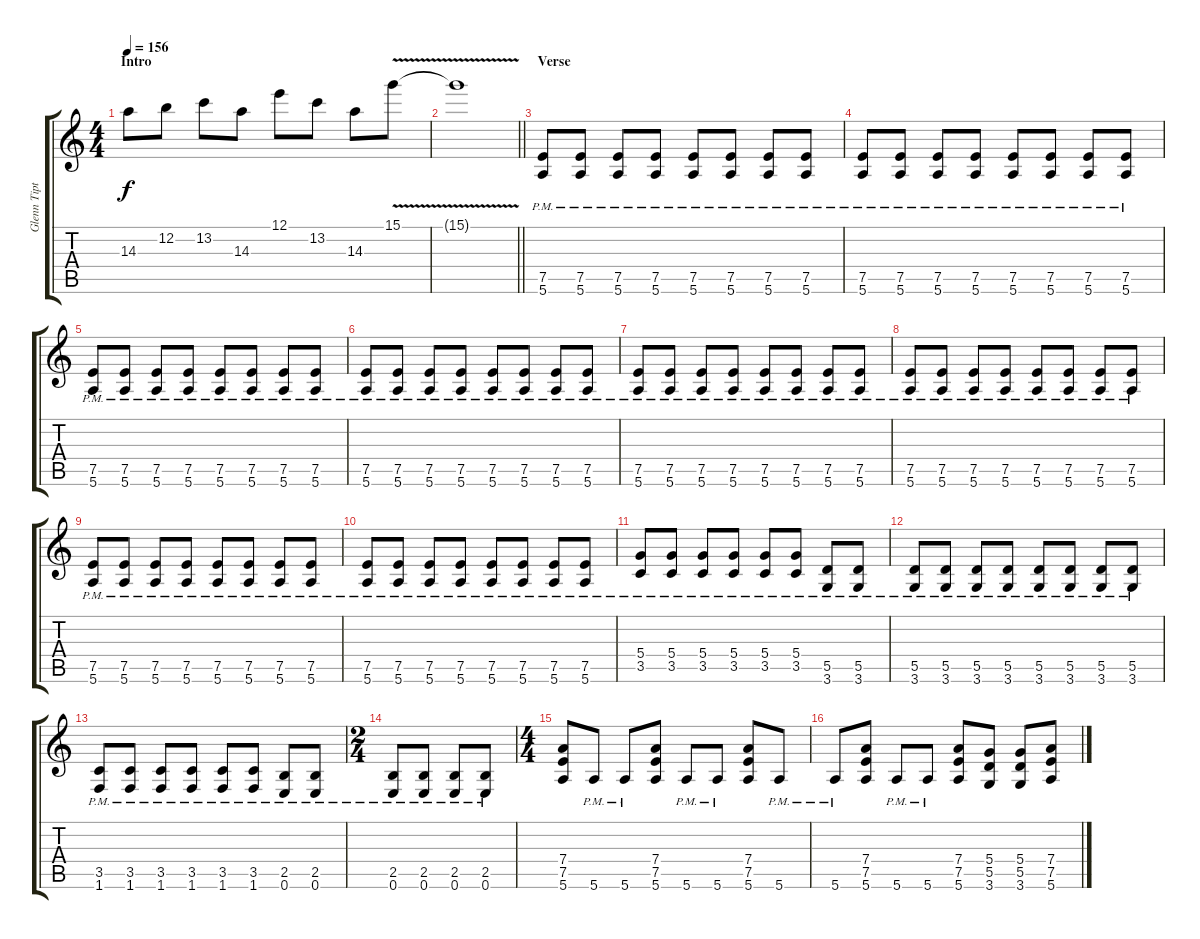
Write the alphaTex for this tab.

\track ("Glenn Tipton" "Glenn Tipt") {instrument overdrivenguitar}
\staff {score tabs}
\tuning (E4 B3 G3 D3 A2 E2) {hide}
\ts (4 4)
\section ("" "Intro")
\tempo 156
\clef g2
\ks c
14.3.8{dy f instrument overdrivenguitar} 12.2.8 13.2.8 14.3.8 12.1.8 13.2.8 14.3.8 15.1{v}.8 |
\barLineRight lightlight
15.1{t}.1 |
\section ("" "Verse")
(7.5{pm} 5.6{pm}).8 (7.5{pm} 5.6{pm}).8 (7.5{pm} 5.6{pm}).8 (7.5{pm} 5.6{pm}).8 (7.5{pm} 5.6{pm}).8 (7.5{pm} 5.6{pm}).8 (7.5{pm} 5.6{pm}).8 (7.5{pm} 5.6{pm}).8 |
(7.5{pm} 5.6{pm}).8 (7.5{pm} 5.6{pm}).8 (7.5{pm} 5.6{pm}).8 (7.5{pm} 5.6{pm}).8 (7.5{pm} 5.6{pm}).8 (7.5{pm} 5.6{pm}).8 (7.5{pm} 5.6{pm}).8 (7.5{pm} 5.6{pm}).8 |
(7.5{pm} 5.6{pm}).8 (7.5{pm} 5.6{pm}).8 (7.5{pm} 5.6{pm}).8 (7.5{pm} 5.6{pm}).8 (7.5{pm} 5.6{pm}).8 (7.5{pm} 5.6{pm}).8 (7.5{pm} 5.6{pm}).8 (7.5{pm} 5.6{pm}).8 |
(7.5{pm} 5.6{pm}).8 (7.5{pm} 5.6{pm}).8 (7.5{pm} 5.6{pm}).8 (7.5{pm} 5.6{pm}).8 (7.5{pm} 5.6{pm}).8 (7.5{pm} 5.6{pm}).8 (7.5{pm} 5.6{pm}).8 (7.5{pm} 5.6{pm}).8 |
(7.5{pm} 5.6{pm}).8 (7.5{pm} 5.6{pm}).8 (7.5{pm} 5.6{pm}).8 (7.5{pm} 5.6{pm}).8 (7.5{pm} 5.6{pm}).8 (7.5{pm} 5.6{pm}).8 (7.5{pm} 5.6{pm}).8 (7.5{pm} 5.6{pm}).8 |
(7.5{pm} 5.6{pm}).8 (7.5{pm} 5.6{pm}).8 (7.5{pm} 5.6{pm}).8 (7.5{pm} 5.6{pm}).8 (7.5{pm} 5.6{pm}).8 (7.5{pm} 5.6{pm}).8 (7.5{pm} 5.6{pm}).8 (7.5{pm} 5.6{pm}).8 |
(7.5{pm} 5.6{pm}).8 (7.5{pm} 5.6{pm}).8 (7.5{pm} 5.6{pm}).8 (7.5{pm} 5.6{pm}).8 (7.5{pm} 5.6{pm}).8 (7.5{pm} 5.6{pm}).8 (7.5{pm} 5.6{pm}).8 (7.5{pm} 5.6{pm}).8 |
(7.5{pm} 5.6{pm}).8 (7.5{pm} 5.6{pm}).8 (7.5{pm} 5.6{pm}).8 (7.5{pm} 5.6{pm}).8 (7.5{pm} 5.6{pm}).8 (7.5{pm} 5.6{pm}).8 (7.5{pm} 5.6{pm}).8 (7.5{pm} 5.6{pm}).8 |
(5.4{pm} 3.5{pm}).8 (5.4{pm} 3.5{pm}).8 (5.4{pm} 3.5{pm}).8 (5.4{pm} 3.5{pm}).8 (5.4{pm} 3.5{pm}).8 (5.4{pm} 3.5{pm}).8 (5.5{pm} 3.6{pm}).8 (5.5{pm} 3.6{pm}).8 |
(5.5{pm} 3.6{pm}).8 (5.5{pm} 3.6{pm}).8 (5.5{pm} 3.6{pm}).8 (5.5{pm} 3.6{pm}).8 (5.5{pm} 3.6{pm}).8 (5.5{pm} 3.6{pm}).8 (5.5{pm} 3.6{pm}).8 (5.5{pm} 3.6{pm}).8 |
(3.5{pm} 1.6{pm}).8 (3.5{pm} 1.6{pm}).8 (3.5{pm} 1.6{pm}).8 (3.5{pm} 1.6{pm}).8 (3.5{pm} 1.6{pm}).8 (3.5{pm} 1.6{pm}).8 (2.5{pm} 0.6{pm}).8 (2.5{pm} 0.6{pm}).8 |
\ts (2 4)
(2.5{pm} 0.6{pm}).8 (2.5{pm} 0.6{pm}).8 (2.5{pm} 0.6{pm}).8 (2.5{pm} 0.6{pm}).8 |
\ts (4 4)
(7.4 7.5 5.6).8 5.6{pm}.8 5.6{pm}.8 (7.4 7.5 5.6).8 5.6{pm}.8 5.6{pm}.8 (7.4 7.5 5.6).8 5.6{pm}.8 |
5.6{pm}.8 (7.4 7.5 5.6).8 5.6{pm}.8 5.6{pm}.8 (7.4 7.5 5.6).8 (5.4 5.5 3.6).8 (5.4 5.5 3.6).8 (7.4 7.5 5.6).8
